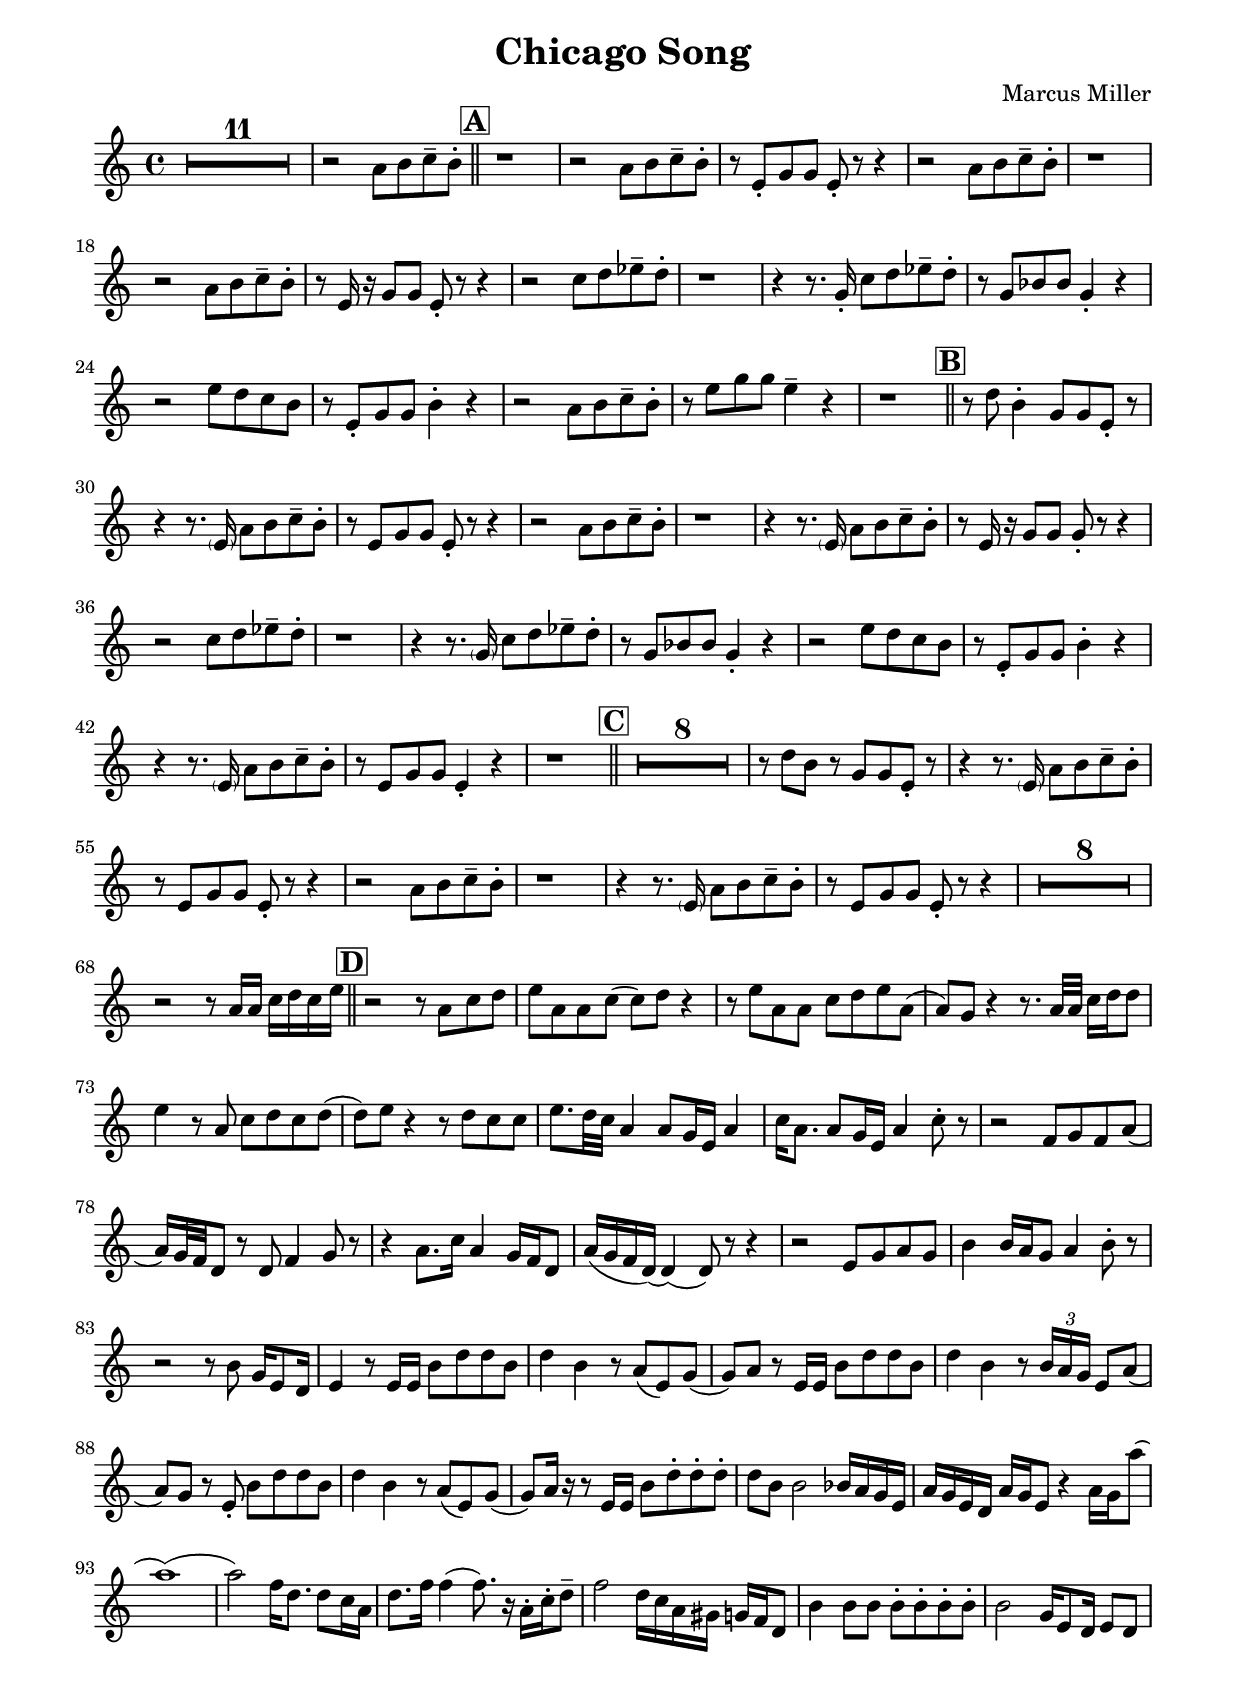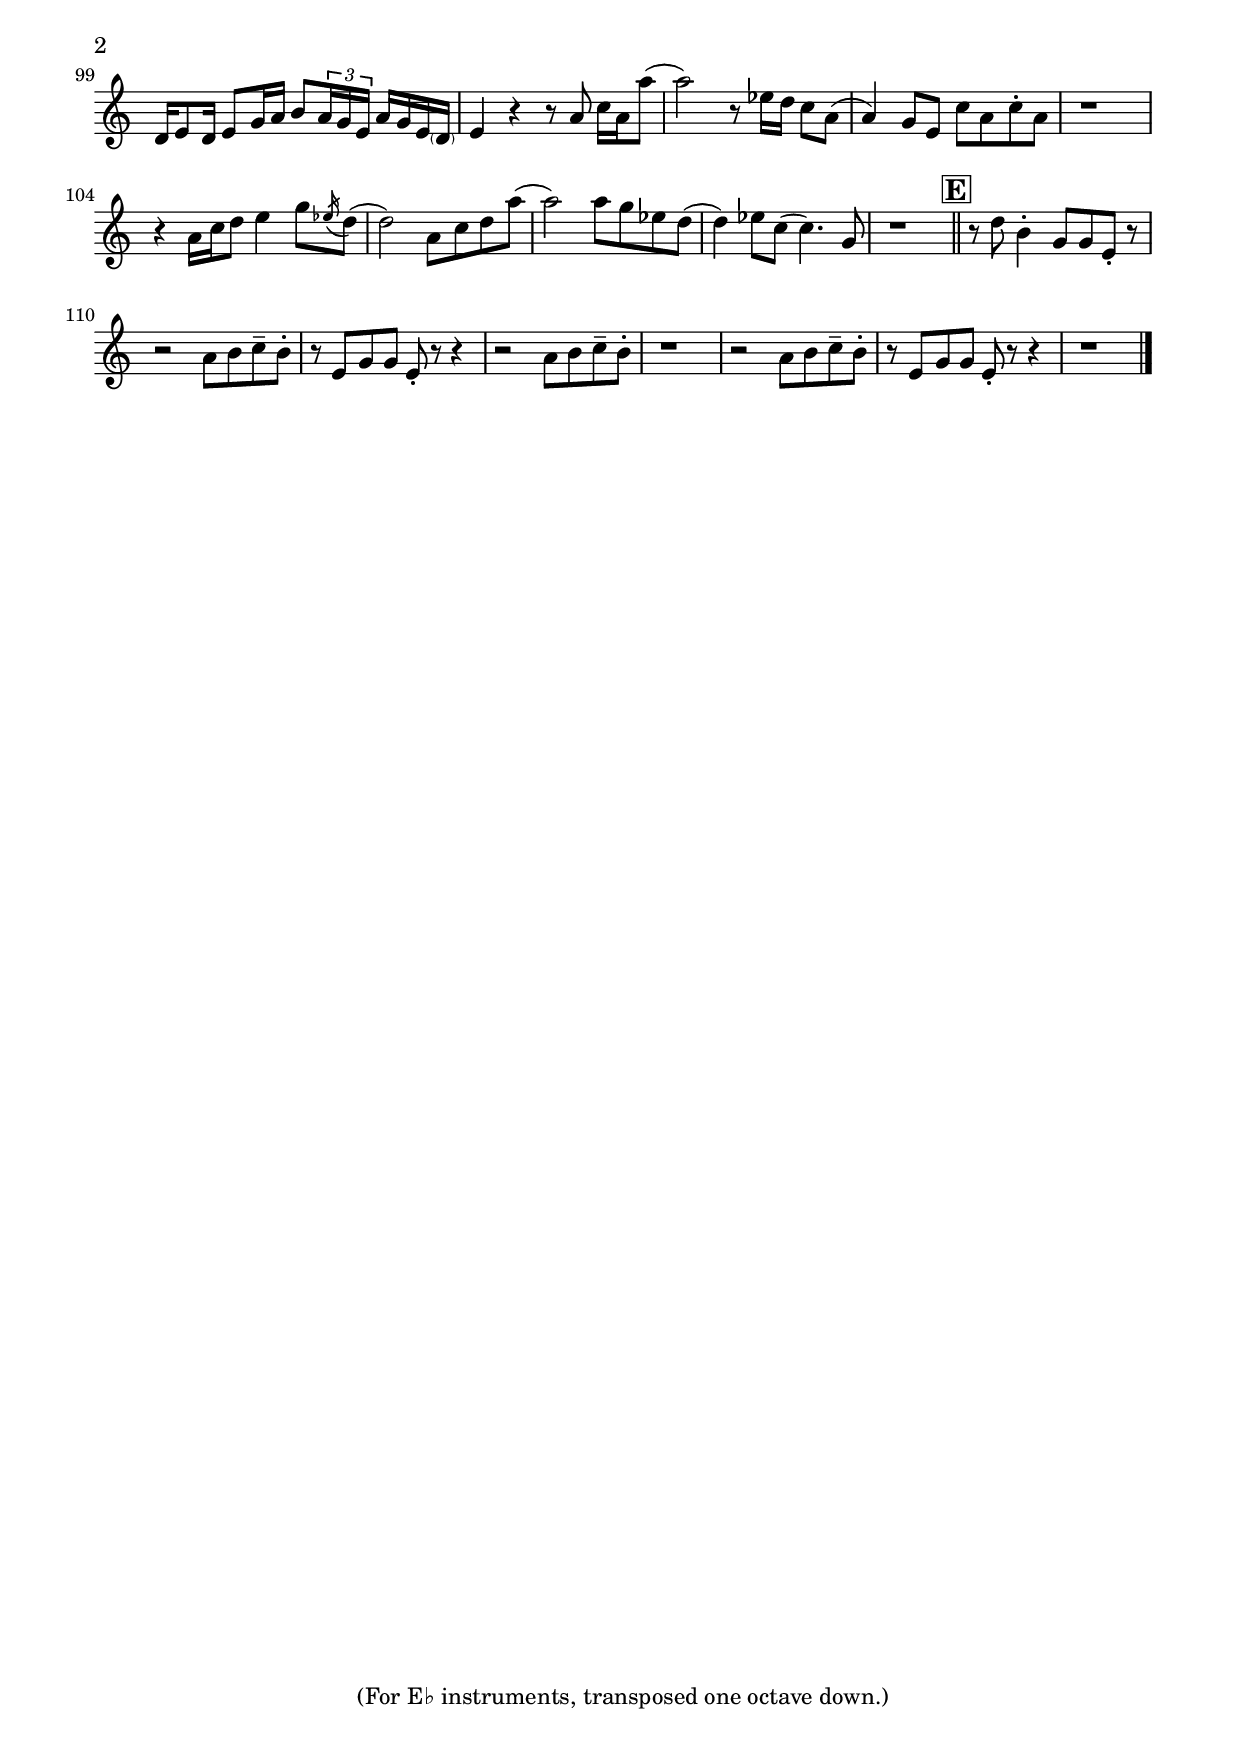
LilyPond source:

\version "2.16.1"

\include "../shared/common.ly"

\header {
  title    = "Chicago Song"
  composer = "Marcus Miller"
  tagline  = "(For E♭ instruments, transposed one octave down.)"
}

aline = { a8[ b8 c8-- b8-.] }
cline = { r8 e,8 g8 g8 e8-. r8 r4 }
rmark = { \mark \default \bar "||" }

melody = \relative c'' {
  \clef treble
  \key c \major
  \time 4/4

  \compressFullBarRests
  \override MultiMeasureRest #'expand-limit = #2
  \set Score.markFormatter = #format-mark-box-alphabet

  R1*11 |

  % 12
  r2 \aline |

  % 13
  \rmark
  r1 |
  
  % 14
  r2 \aline |
  
  % 15
  r8 e,8-. g8 g8 e-. r8 r4 |
  
  % 16
  r2 \aline |
  
  % 17
  r1 |
  
  % 18
  r2 \aline |
  
  % 19
  r8 e,16 r16 g8 g8 e-. r8 r4 |
  
  % 20
  r2 c'8[ d8 ef-- d8-.] |
  
  % 21
  r1 |
  
  % 22
  r4 r8. g,16-. c8[ d8 ef-- d8-.] |
  
  % 23
  r8 g,8 bf8 bf8 g4-. r4 |
  
  % 24
  r2 e'8 d8 c8 b8 |
  
  % 25
  r8 e,8-. g8 g8 b4-. r4 |
  
  % 26
  r2 \aline |
  
  % 27
  r8 e8 g8 g8 e4-- r4 |
  
  % 28
  r1 |
  
  % 29
  \rmark
  r8 d8 b4-. g8 g8 e8-. r8 |
  
  % 30
  r4 r8. < \parenthesize e16 > \aline |
  
  % 31
  \cline |
  
  % 32
  r2 \aline |
  
  % 33
  r1 |
  
  % 34
  r4 r8. < \parenthesize e,16 > \aline |
  
  % 35
  r8 e,16 r16 g8 g8 g8-. r8 r4 |
  
  % 36
  r2 c8[ d8 ef-- d8-.] |
  
  % 37
  r1 |
  
  % 38
  r4 r8. < \parenthesize g,16 > c8[ d8 ef-- d8-.] |
  
  % 39
  r8 g,8 bf8 bf8 g4-. r4 |
  
  % 40
  r2 e'8 d8 c8 b8 |
  
  % 41
  r8 e,-. g8 g8 b4-. r4 |
  
  % 42
  r4 r8. < \parenthesize e,16 > a8 b8 c-- b8-. |
  
  % 43
  r8 e,8 g8 g8 e4-. r4 |
  
  % 44
  r1 |
  
  % 45
  \rmark
  R1*8 |

  % 53
  r8 d'8 b8 r8 g8 g8 e8-. r8 |
  
  % 54
  r4 r8. < \parenthesize e16 > \aline |
  
  % 55
  \cline |
  
  % 56
  r2 \aline |
  
  % 57
  r1 |
  
  % 58
  r4 r8. < \parenthesize e,16 > \aline |
  
  % 59
  \cline |
  
  % 60
  R1* 8 |
  
  % 68
  r2 r8 a16 a16 c16 d16 c16 e16 |
  
  % 69
  \rmark
  r2 r8 a,8 c8 d8 |
  
  % 70
  e8 a,8 a8 c8( c8) d8 r4 |
  
  % 71
  r8 e8 a,8 a8 c8 d8 e8 a,8( |
  
  % 72
  a8) g8 r4 r8. a32 a32 c16 d16 d8 |
  
  % 73
  e4 r8 a,8 c8 d8 c8 d8( |
  
  % 74
  d8) e8 r4 r8 d8 c8 c8 |
  
  % 75
  e8. d32 c32 a4 a8 g16 e16 a4 |
  
  % 76
  c16 a8. a8 g16 e16 a4 c8-. r8 |
  
  % 77
  r2 f,8 g8 f8 a8( |
  
  % 78
  a16) g32 f32 d8 r8 d8 f4 g8 r8 |
  
  % 79
  r4 a8. c16 a4 g16 f16 d8 |
  
  % 80
  a'16( g16 f16 d16)( d4)( d8) r8 r4 |
  
  % 81
  r2 e8 g8 a8 g8 |
  
  % 82
  b4 b16 a16 g8 a4 b8-. r8 |
  
  % 83
  r2 r8 b8 g16 e8 d16 |
  
  % 84
  e4 r8 e16 e16 b'8 d8 d8 b8 |
  
  % 85
  d4 b4 r8 a8( e8) g8( |
  
  % 86
  g8) a8 r8 e16 e16 b'8 d8 d8 b8 |
  
  % 87
  d4 b4 r8 \times 2/3 { b16 a16 g16 } e8 a8( |
  
  % 88
  a8) g8 r8 e8-. b'8 d8 d8 b8 |
  
  % 89
  d4 b4 r8 a8( e8) g8( |
  
  % 90
  g8) a16 r16 r8 e16 e16 b'8 d8-. d8-. d8-. |
  
  % 91
  d8 b8 b2 bf16 a16 g16 e16 |
  
  % 92
  a16 g16 e16 d16 a'16 g16 e8 r4 a16 g16 a'8( |
  
  % 93
  a1)( |
  
  % 94
  a2) f16 d8. d8 c16 a16 |
  
  % 95
  d8. f16 f4( f8.) r16 a,16-. c16-. d8-- |
  
  % 96
  f2 d16 c16 a16 gs16 g16 f16 d8 |
  
  % 97
  b'4 b8 b8 b8-. b8-. b8-. b8-. |
  
  % 98
  b2 g16 e8 d16 e8 d8 |
  
  % 99
  d16 e8 d16 e8 g16 a16 b8 \times 2/3 { a16 g16 e16 } a16 g16 e16 < \parenthesize d16 > |
  
  % 100
  e4 r4 r8 a8 c16 a16 a'8( |
  
  % 101
  a2) r8 ef16 d16 c8 a8( |
  
  % 102
  a4) g8 e8 c'8 a8 c8-. a8 |
  
  % 103
  r1
  
  % 104
  r4 a16 c16 d8 e4 g8 \acciaccatura ef16 d8( |
  
  % 105
  d2) a8 c8 d8 a'8( |
  
  % 106
  a2) a8 g8 ef8 d8( |
  
  % 107
  d4) ef8 c8( c4.) g8 |
  
  % 108
  r1
  
  % 109
  \rmark
  r8 d'8 b4-. g8 g8 e8-. r8 |
  
  % 110
  r2 \aline |
  
  % 111
  \cline |
  
  % 112
  r2 \aline |
  
  % 113
  r1 |
  
  % 114
  r2 \aline |
  
  % 115
  \cline
  
  % 116
  r1

  \bar "|."
}

\score {
  { \melody }
}
